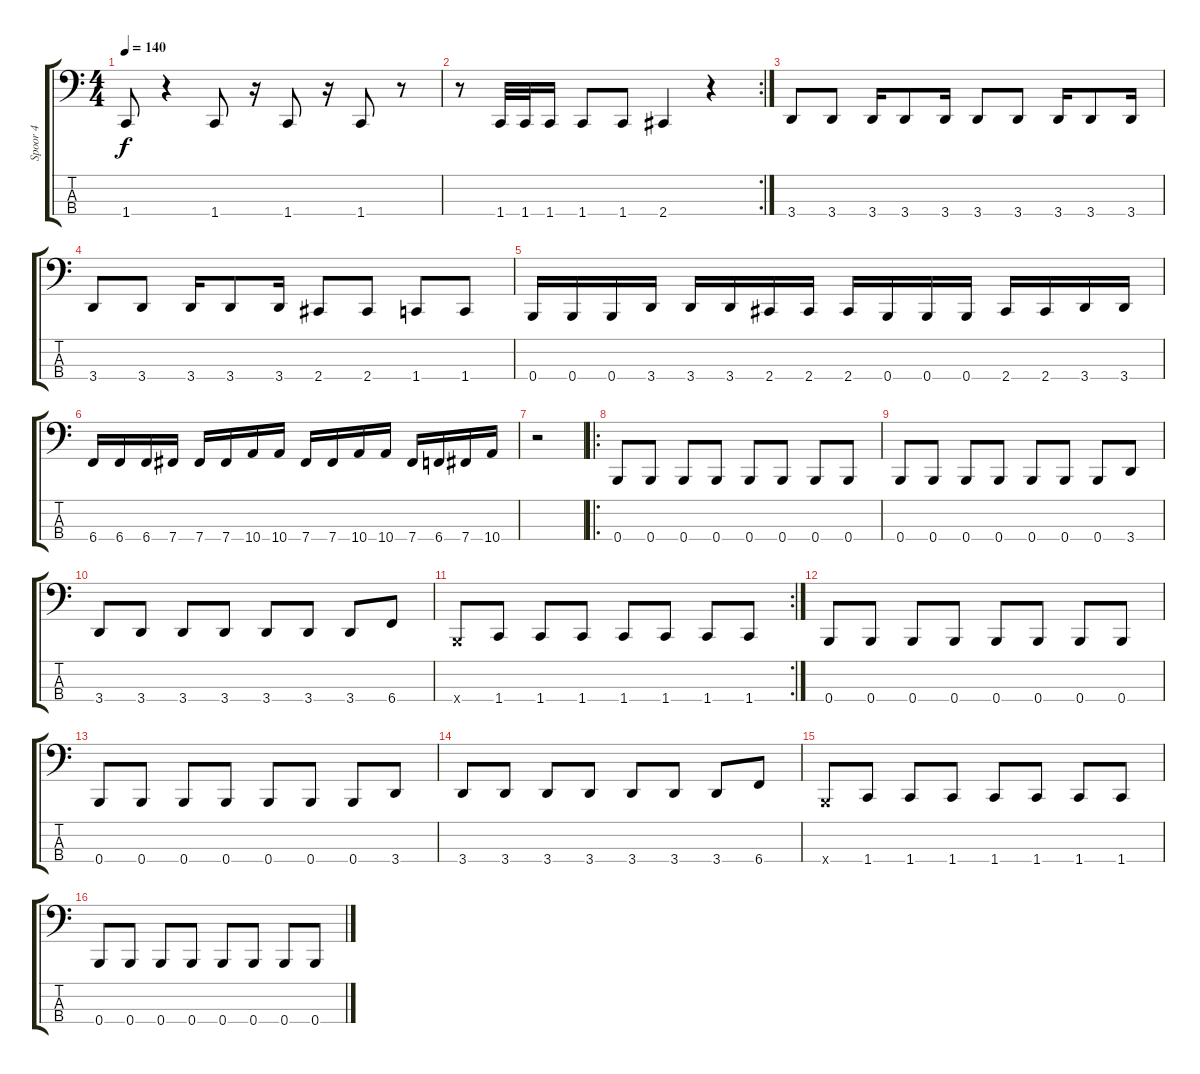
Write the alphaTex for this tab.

\track ("Spoor 4" "Spoor 4") {instrument electricbasspick}
\staff {score tabs}
\tuning (E2 B1 Gb1 B0) {hide}
\ts (4 4)
\tempo 140
\clef f4
\ks c
1.4.8{dy f} r.4 1.4.8 r.16 1.4.8 r.16 1.4.8 r.8 |
\rc 2
r.8 1.4.32 1.4.32 1.4.16 1.4.8 1.4.8 2.4.4 r.4 |
3.4.8 3.4.8 3.4.16 3.4.8 3.4.16 3.4.8 3.4.8 3.4.16 3.4.8 3.4.16 |
3.4.8 3.4.8 3.4.16 3.4.8 3.4.16 2.4.8 2.4.8 1.4.8 1.4.8 |
0.4.16 0.4.16 0.4.16 3.4.16 3.4.16 3.4.16 2.4.16 2.4.16 2.4.16 0.4.16 0.4.16 0.4.16 2.4.16 2.4.16 3.4.16 3.4.16 |
6.4.16 6.4.16 6.4.16 7.4.16 7.4.16 7.4.16 10.4.16 10.4.16 7.4.16 7.4.16 10.4.16 10.4.16 7.4.16 6.4.16 7.4.16 10.4.16 |
r.2 |
\ro
0.4.8 0.4.8 0.4.8 0.4.8 0.4.8 0.4.8 0.4.8 0.4.8 |
0.4.8 0.4.8 0.4.8 0.4.8 0.4.8 0.4.8 0.4.8 3.4.8 |
3.4.8 3.4.8 3.4.8 3.4.8 3.4.8 3.4.8 3.4.8 6.4.8 |
\rc 2
0.4{x}.8 1.4.8 1.4.8 1.4.8 1.4.8 1.4.8 1.4.8 1.4.8 |
0.4.8 0.4.8 0.4.8 0.4.8 0.4.8 0.4.8 0.4.8 0.4.8 |
0.4.8 0.4.8 0.4.8 0.4.8 0.4.8 0.4.8 0.4.8 3.4.8 |
3.4.8 3.4.8 3.4.8 3.4.8 3.4.8 3.4.8 3.4.8 6.4.8 |
0.4{x}.8 1.4.8 1.4.8 1.4.8 1.4.8 1.4.8 1.4.8 1.4.8 |
0.4.8 0.4.8 0.4.8 0.4.8 0.4.8 0.4.8 0.4.8 0.4.8
